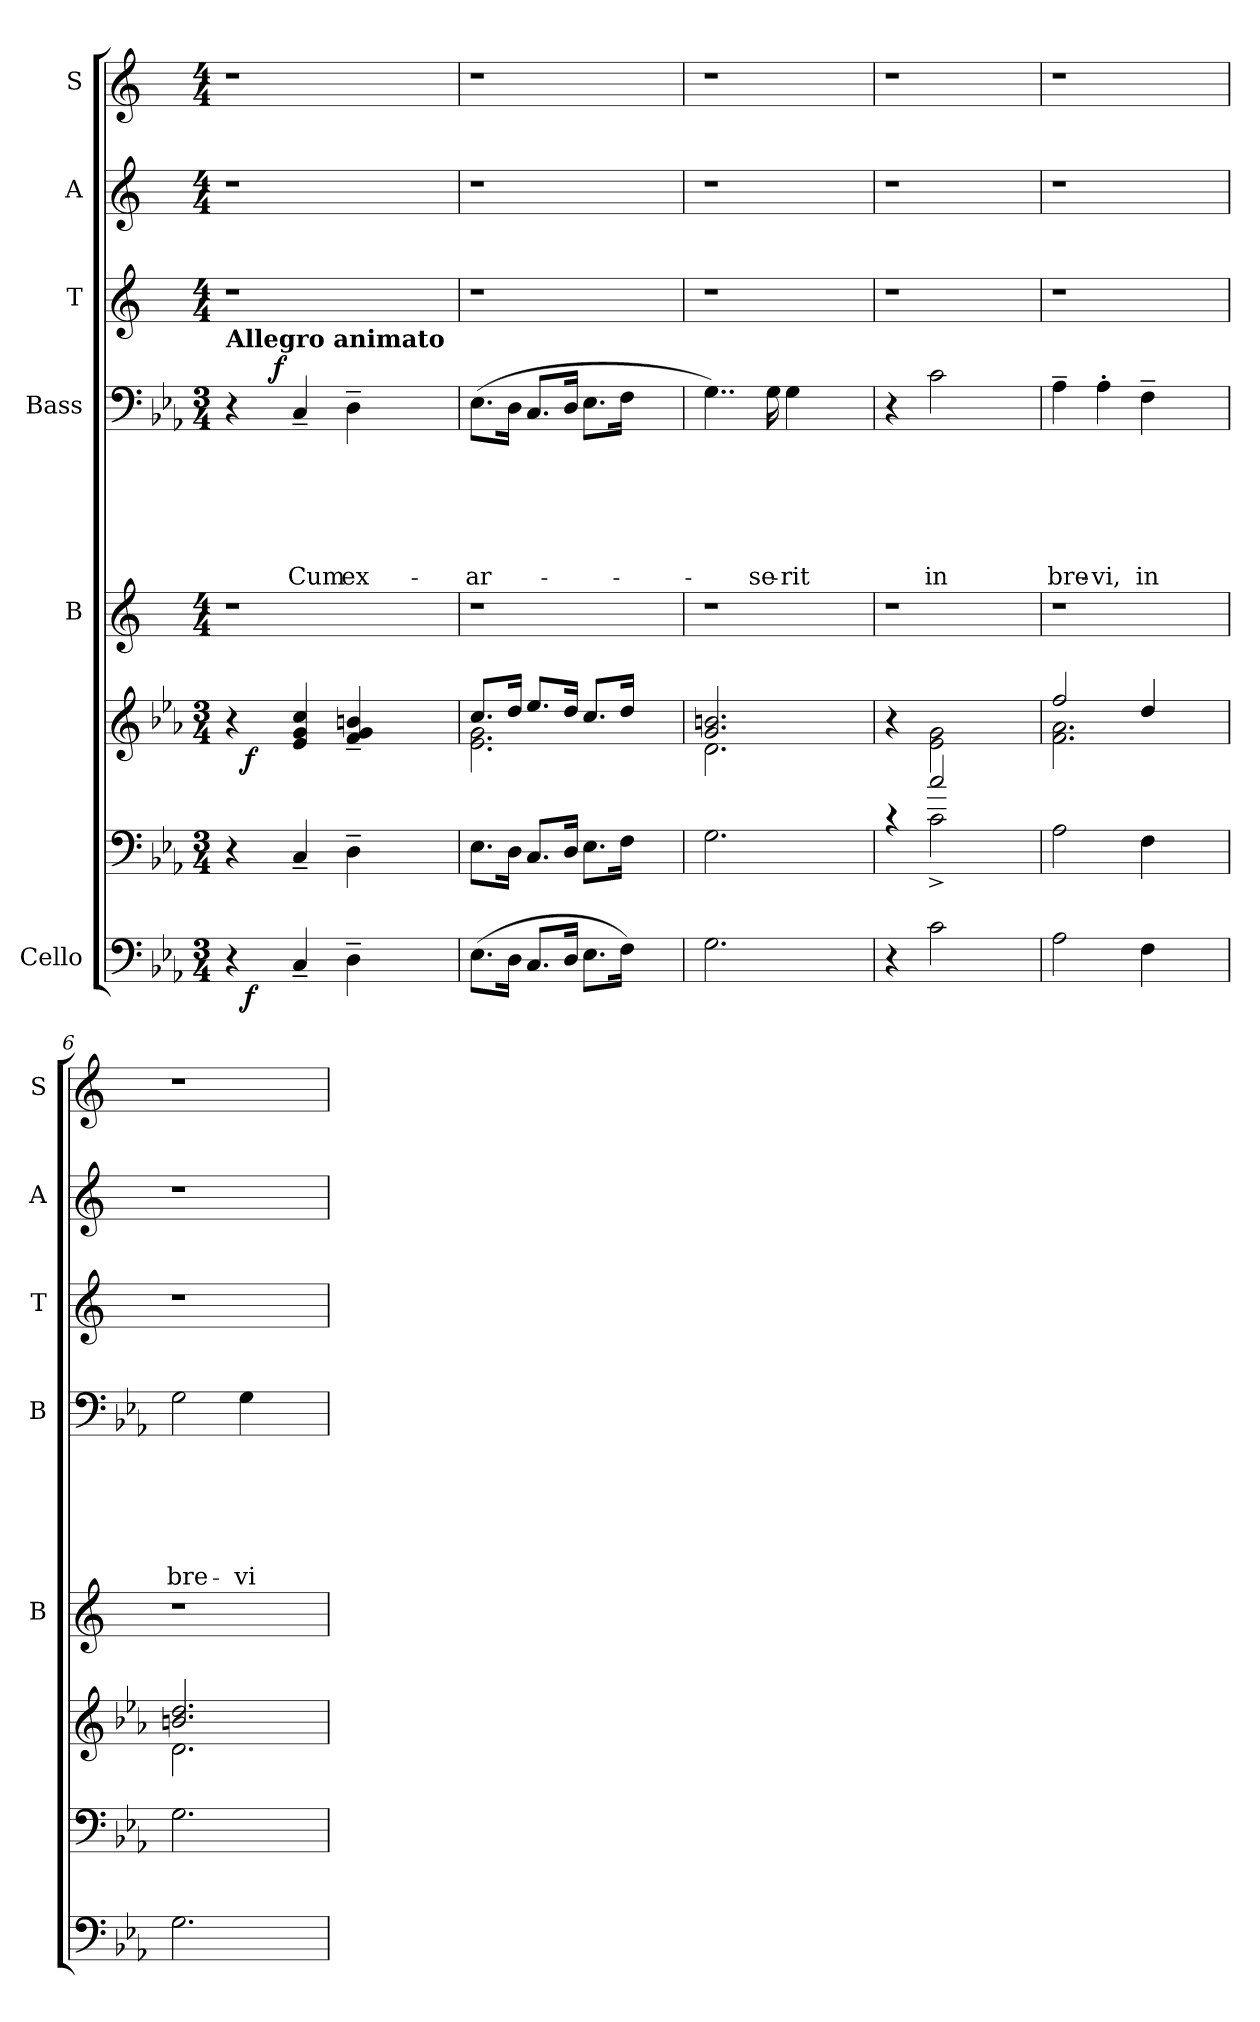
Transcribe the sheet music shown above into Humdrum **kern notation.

**kern	**dynam	**kern	**kern	**dynam	**kern	**kern	**text	**text	**text	**text	**text	**text	**dynam	**kern	**kern	**kern
*part8	*part8	*part7	*part6	*part6	*part5	*part4	*part4	*part4	*part4	*part4	*part4	*part4	*part4	*part3	*part2	*part1
*staff8	*staff8	*staff7	*staff6	*staff6	*staff5	*staff4	*staff4	*staff4	*staff4	*staff4	*staff4	*staff4	*staff4	*staff3	*staff2	*staff1
*I"Cello	*	*	*	*	*I"B	*I"Bass	*	*	*	*	*	*	*	*I"T	*I"A	*I"S
*	*	*	*	*	*I'B	*I'B	*	*	*	*	*	*	*	*I'T	*I'A	*I'S
*clefF4	*	*clefF4	*clefG2	*	*clefG2	*clefF4	*	*	*	*	*	*	*	*clefG2	*clefG2	*clefG2
*k[b-e-a-]	*	*k[b-e-a-]	*k[b-e-a-]	*	*k[]	*k[b-e-a-]	*	*	*	*	*	*	*	*k[]	*k[]	*k[]
*E-:	*	*E-:	*E-:	*	*C:	*E-:	*	*	*	*	*	*	*	*C:	*C:	*C:
*M3/4	*	*M3/4	*M3/4	*	*M4/4	*M3/4	*	*	*	*	*	*	*	*M4/4	*M4/4	*M4/4
=1	=1	=1	=1	=1	=1	=1	=1	=1	=1	=1	=1	=1	=1	=1	=1	=1
*^	*	*	*^	*	*	*^	*	*	*	*	*	*	*	*	*	*
!	!	!	!	!	!	!	!	!LO:TX:a:B:t=Allegro animato	!	!	!	!	!	!	!	!	!	!	!
4r	16ryy	.	4r	4r	16ryy	.	1r	4r	8.ryy	.	.	.	.	.	.	.	1r	1r	1r
!	!	!LO:DY:b	!	!	!	!LO:DY:b	!	!	!	!	!	!	!	!	!	!	!	!	!
.	2...ryy	f	.	.	2...ryy	f	.	.	.	.	.	.	.	.	.	.	.	.	.
!	!	!	!	!	!	!	!	!	!	!	!	!	!	!	!	!LO:DY:a	!	!	!
.	.	.	.	.	.	.	.	.	2ryy	.	.	.	.	.	.	f	.	.	.
!	!	!	!	!	!	!	!	!	!	!	!	!	!	!	!LO:LY:b	!	!	!	!
4C~</	.	.	4C~</	4e-/ 4g/ 4cc/	.	.	.	4C~</	.	.	.	.	.	.	Cum	.	.	.	.
!	!	!	!	!	!	!	!	!	!	!	!	!	!	!	!LO:LY:b	!	!	!	!
4D~>\	.	.	4D~>\	4f/~< 4g/~< 4bn/~<	.	.	.	4D~>\	.	.	.	.	.	.	ex-	.	.	.	.
.	.	.	.	.	.	.	.	.	4ryy	.	.	.	.	.	.	.	.	.	.
4ryy	.	.	4ryy	4ryy	.	.	.	4ryy	.	.	.	.	.	.	.	.	.	.	.
.	.	.	.	.	.	.	.	.	16ryy	.	.	.	.	.	.	.	.	.	.
=2	=2	=2	=2	=2	=2	=2	=2	=2	=2	=2	=2	=2	=2	=2	=2	=2	=2	=2	=2
!	!	!	!	!	!	!	!	!	!	!	!	!	!	!	!LO:LY:b	!	!	!	!
*v	*v	*	*	*	*	*	*	*v	*v	*	*	*	*	*	*	*	*	*	*
(>8.E-\L	.	8.E-\L	8.cc/L	2.e-\ 2.g\	.	1r	(>8.E-\L	.	.	.	.	.	-ar-	.	1r	1r	1r
16D\Jk	.	16D\Jk	16dd/Jk	.	.	.	16D\Jk	.	.	.	.	.	.	.	.	.	.
8.C/L	.	8.C/L	8.ee-/L	.	.	.	8.C/L	.	.	.	.	.	.	.	.	.	.
16D/Jk	.	16D/Jk	16dd/Jk	.	.	.	16D/Jk	.	.	.	.	.	.	.	.	.	.
8.E-\L	.	8.E-\L	8.cc/L	.	.	.	8.E-\L	.	.	.	.	.	.	.	.	.	.
16F\Jk)	.	16F\Jk	16dd/Jk	.	.	.	16F\Jk	.	.	.	.	.	.	.	.	.	.
4ryy	.	4ryy	4ryy	4ryy	.	.	4ryy	.	.	.	.	.	.	.	.	.	.
=3	=3	=3	=3	=3	=3	=3	=3	=3	=3	=3	=3	=3	=3	=3	=3	=3	=3
2.G\	.	2.G\	2.g/ 2.bn/	2.d\	.	1r	4..G\)	.	.	.	.	.	.	.	1r	1r	1r
!	!	!	!	!	!	!	!	!	!	!	!	!	!LO:LY:b	!	!	!	!
.	.	.	.	.	.	.	16G\	.	.	.	.	.	-se-	.	.	.	.
!	!	!	!	!	!	!	!	!	!	!	!	!	!LO:LY:b	!	!	!	!
.	.	.	.	.	.	.	4G\	.	.	.	.	.	-rit	.	.	.	.
4ryy	.	4ryy	4ryy	4ryy	.	.	4ryy	.	.	.	.	.	.	.	.	.	.
*	*	*	*v	*v	*	*	*	*	*	*	*	*	*	*	*	*	*
=4	=4	=4	=4	=4	=4	=4	=4	=4	=4	=4	=4	=4	=4	=4	=4	=4
*	*	*^	*	*	*	*	*	*	*	*	*	*	*	*	*	*
4r	.	4rc	4ryy	4r	.	1r	4r	.	.	.	.	.	.	.	1r	1r	1r
!	!	!	!	!	!	!	!	!	!	!	!	!	!LO:LY:b	!	!	!	!
2c\	.	2cc/	2c^<\	2e-\ 2g\	.	.	2c\	.	.	.	.	.	in	.	.	.	.
4ryy	.	4ryy	4ryy	4ryy	.	.	4ryy	.	.	.	.	.	.	.	.	.	.
=5	=5	=5	=5	=5	=5	=5	=5	=5	=5	=5	=5	=5	=5	=5	=5	=5	=5
*	*	*	*	*^	*	*	*	*	*	*	*	*	*	*	*	*	*
!	!	!	!	!	!	!	!	!	!	!	!	!	!	!LO:LY:b	!	!	!	!
*	*	*v	*v	*	*	*	*	*	*	*	*	*	*	*	*	*	*	*
2A-\	.	2A-\	2.f\ 2.a-\	2ff/	.	1r	4A-~>\	.	.	.	.	.	bre-	.	1r	1r	1r
!	!	!	!	!	!	!	!	!	!	!	!	!	!LO:LY:b	!	!	!	!
.	.	.	.	.	.	.	4A-'>\	.	.	.	.	.	-vi,	.	.	.	.
!	!	!	!	!	!	!	!	!	!	!	!	!	!LO:LY:b	!	!	!	!
4F\	.	4F\	.	4dd/	.	.	4F~>\	.	.	.	.	.	in	.	.	.	.
4ryy	.	4ryy	4ryy	4ryy	.	.	4ryy	.	.	.	.	.	.	.	.	.	.
=6	=6	=6	=6	=6	=6	=6	=6	=6	=6	=6	=6	=6	=6	=6	=6	=6	=6
!	!	!	!	!	!	!	!	!	!	!	!	!	!LO:LY:b	!	!	!	!
2.G\	.	2.G\	2.bn/ 2.dd/	2.d\	.	1r	2G\	.	.	.	.	.	bre-	.	1r	1r	1r
!	!	!	!	!	!	!	!	!	!	!	!	!	!LO:LY:b	!	!	!	!
.	.	.	.	.	.	.	4G\	.	.	.	.	.	-vi	.	.	.	.
4ryy	.	4ryy	4ryy	4ryy	.	.	4ryy	.	.	.	.	.	.	.	.	.	.
*	*	*	*v	*v	*	*	*	*	*	*	*	*	*	*	*	*	*
=	=	=	=	=	=	=	=	=	=	=	=	=	=	=	=	=
*-	*-	*-	*-	*-	*-	*-	*-	*-	*-	*-	*-	*-	*-	*-	*-	*-
